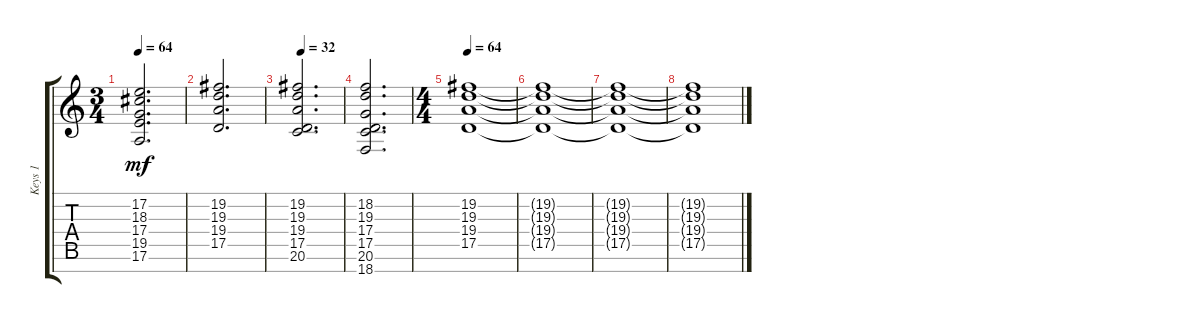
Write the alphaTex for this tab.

\track ("Keys 1" "Keys 1") {instrument drawbarorgan}
\staff {score tabs}
\tuning (E4 B3 G3 D3 A2 E2 B1) {hide}
\ts (3 4)
\tempo 64
\clef g2
\ks c
(17.2 18.3 17.4 19.5 17.6).2{d dy mf} |
(19.2 19.3 19.4 17.5).2{d} |
\tempo 32
(19.2 19.3 19.4 17.5 20.6).2{d} |
(18.2 19.3 17.4 17.5 20.6 18.7).2{d} |
\ts (4 4)
\tempo 64
(19.2 19.3 19.4 17.5).1{volume 0} |
(19.2{t} 19.3{t} 19.4{t} 17.5{t}).1 |
(19.2{t} 19.3{t} 19.4{t} 17.5{t}).1 |
(19.2{t} 19.3{t} 19.4{t} 17.5{t}).1
